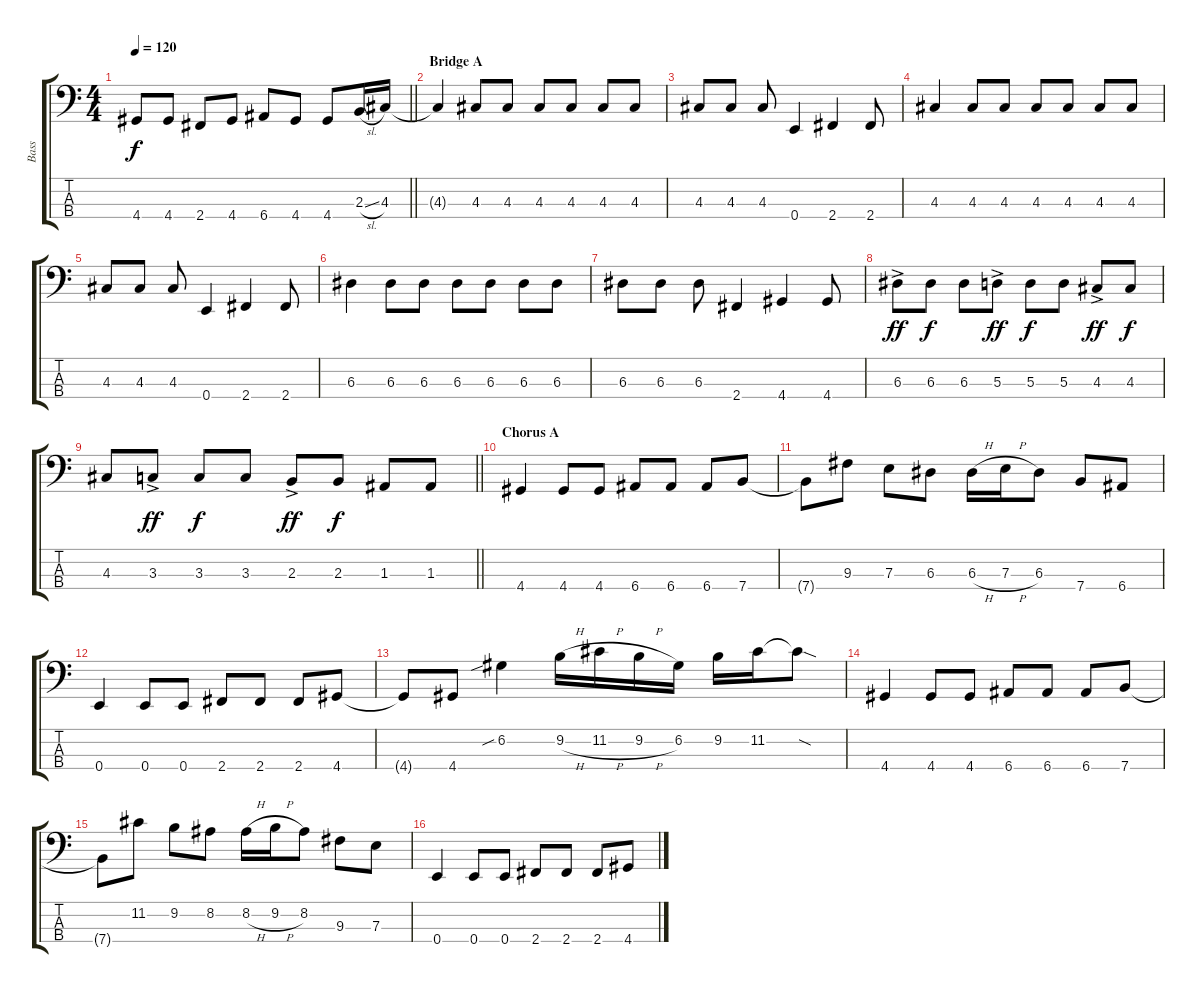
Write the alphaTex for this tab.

\track ("Bass" "Bass") {instrument electricbassfinger}
\staff {score tabs}
\tuning (G2 D2 A1 E1) {hide}
\ts (4 4)
\tempo 120
\clef f4
\barLineRight lightlight
\ks c
4.4.8{dy f} 4.4.8 2.4.8 4.4.8 6.4.8 4.4.8 4.4.8 2.3{sl}.16 4.3.16 |
\section ("" "Bridge A")
4.3{t}.4 4.3.8 4.3.8 4.3.8 4.3.8 4.3.8 4.3.8 |
4.3.8 4.3.8 4.3.8 0.4.4 2.4.4 2.4.8 |
4.3.4 4.3.8 4.3.8 4.3.8 4.3.8 4.3.8 4.3.8 |
4.3.8 4.3.8 4.3.8 0.4.4 2.4.4 2.4.8 |
6.3.4 6.3.8 6.3.8 6.3.8 6.3.8 6.3.8 6.3.8 |
6.3.8 6.3.8 6.3.8 2.4.4 4.4.4 4.4.8 |
6.3{ac}.8{dy ff} 6.3.8{dy f} 6.3.8 5.3{ac}.8{dy ff} 5.3.8{dy f} 5.3.8 4.3{ac}.8{dy ff} 4.3.8{dy f} |
\barLineRight lightlight
4.3.8 3.3{ac}.8{dy ff} 3.3.8{dy f} 3.3.8 2.3{ac}.8{dy ff} 2.3.8{dy f} 1.3.8 1.3.8 |
\section ("" "Chorus A")
4.4.4 4.4.8 4.4.8 6.4.8 6.4.8 6.4.8 7.4.8 |
7.4{t}.8 9.3.8 7.3.8 6.3.8 6.3{h}.16 7.3{h}.16 6.3.8 7.4.8 6.4.8 |
0.4.4 0.4.8 0.4.8 2.4.8 2.4.8 2.4.8 4.4.8 |
4.4{t}.8 4.4.8 6.2{sib}.4 9.2{h}.16 11.2{h}.16 9.2{h}.16 6.2.16 9.2.16 11.2.16 11.2{sod t}.8 |
4.4.4 4.4.8 4.4.8 6.4.8 6.4.8 6.4.8 7.4.8 |
7.4{t}.8 11.2.8 9.2.8 8.2.8 8.2{h}.16 9.2{h}.16 8.2.8 9.3.8 7.3.8 |
0.4.4 0.4.8 0.4.8 2.4.8 2.4.8 2.4.8 4.4.8
